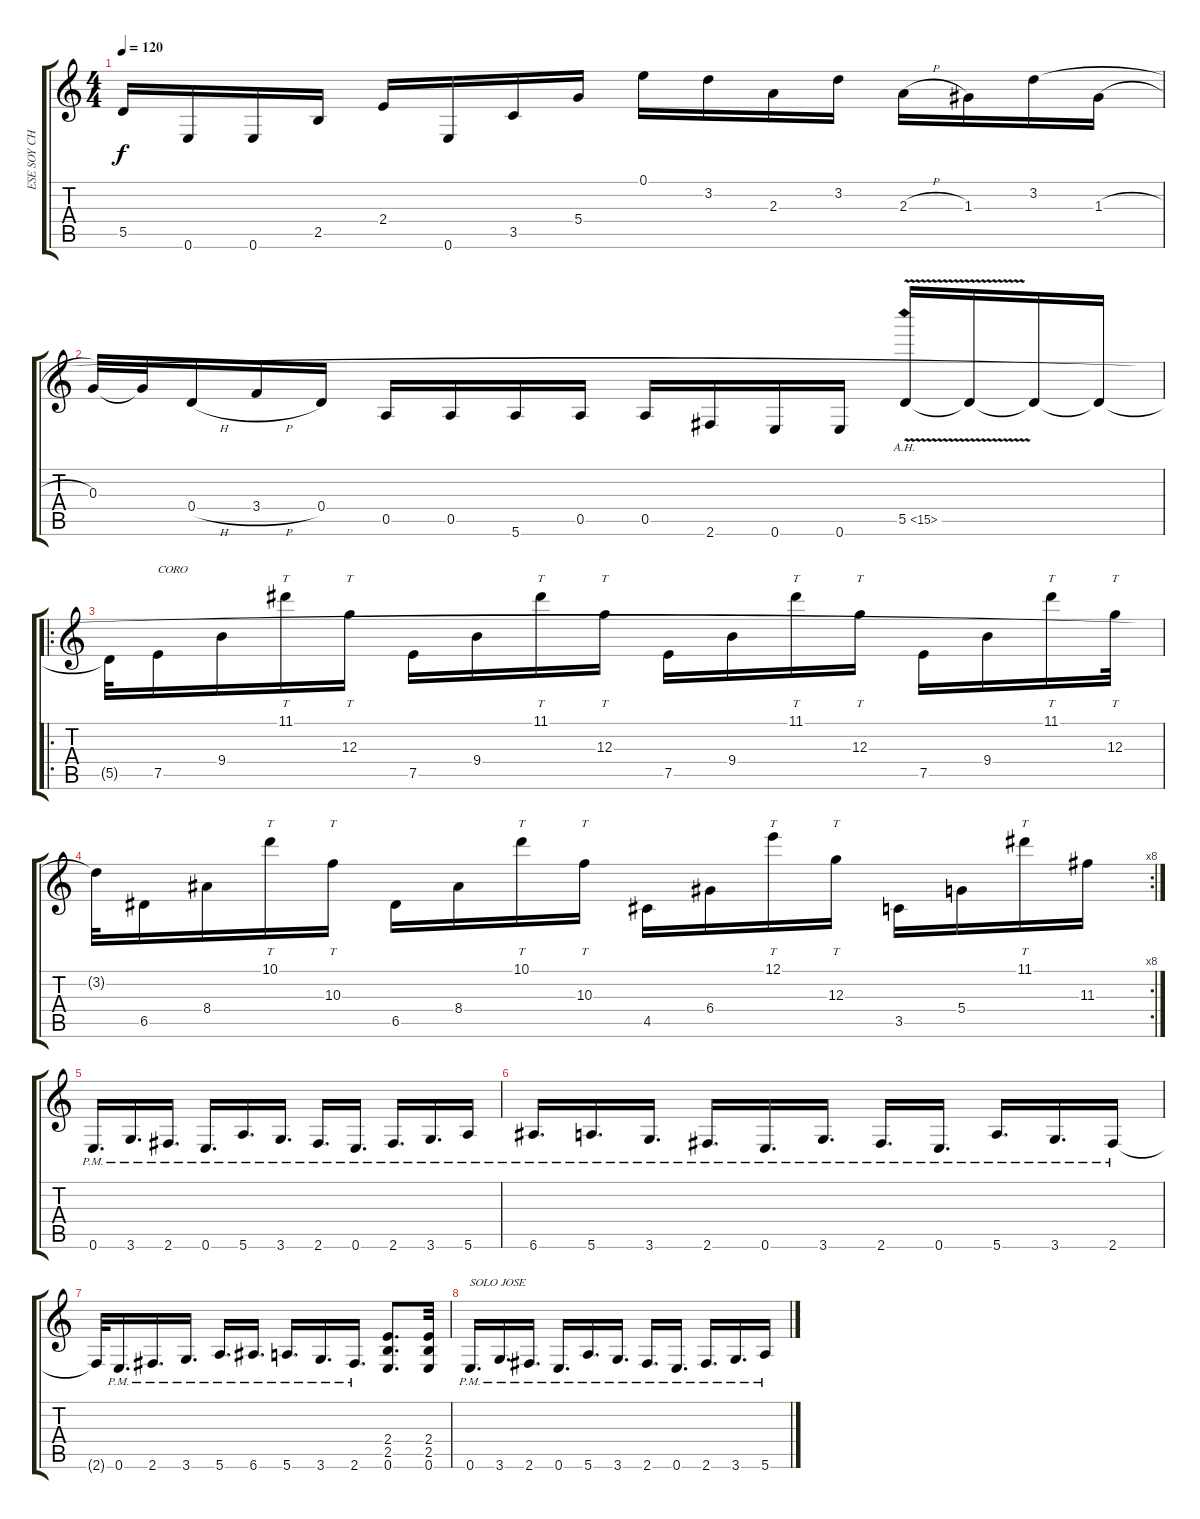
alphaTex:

\track ("ESE SOY CHOO" "ESE SOY CH") {instrument distortionguitar}
\staff {score tabs}
\tuning (E4 B3 G3 D3 A2 E2) {hide}
\ts (4 4)
\tempo 120
\clef g2
\ks c
5.5{t}.16{dy f} 0.6.16 0.6.16 2.5.16 2.4.16 0.6.16 3.5.16 5.4.16 0.1.16 3.2.16 2.3.16 3.2.16 2.3{h}.16 1.3.16 3.2.16 1.3{h}.16 |
0.3.32 0.3{t}.32 0.4{h}.16 3.4{h}.16 0.4.16 0.5.16 0.5.16 5.6.16 0.5.16 0.5.16 2.6.16 0.6.16 0.6.16 5.5{ah 10 v}.16 5.5{t}.16 5.5{t}.16 5.5{t}.16 |
\ro
5.5{t}.32 7.5.16{txt "CORO"} 9.4.16 11.1.16{tt} 12.3.16{tt} 7.5.16 9.4.16 11.1.16{tt} 12.3.16{tt} 7.5.16 9.4.16 11.1.16{tt} 12.3.16{tt} 7.5.16 9.4.16 11.1.16{tt} 12.3.32{tt} |
\rc 8
3.2{t}.32 6.5.16 8.4.16 10.1.16{tt} 10.3.16{tt} 6.5.16 8.4.16 10.1.16{tt} 10.3.16{tt} 4.5.16 6.4.16 12.1.16{tt} 12.3.16{tt} 3.5.16 5.4.16 11.1.16{tt} 11.3.16 |
0.6{pm}.16{d} 3.6{pm}.16{d} 2.6{pm}.16{d} 0.6{pm}.16{d} 5.6{pm}.16{d} 3.6{pm}.16{d} 2.6{pm}.16{d} 0.6{pm}.16{d} 2.6{pm}.16{d} 3.6{pm}.16{d} 5.6{pm}.16 |
6.6{pm}.16{d} 5.6{pm}.16{d} 3.6{pm}.16{d} 2.6{pm}.16{d} 0.6{pm}.16{d} 3.6{pm}.16{d} 2.6{pm}.16{d} 0.6{pm}.16{d} 5.6{pm}.16{d} 3.6{pm}.16{d} 2.6{pm}.16 |
2.6{t}.32 0.6{pm}.16{d} 2.6{pm}.16{d} 3.6{pm}.16{d} 5.6{pm}.16{d} 6.6{pm}.16{d} 5.6{pm}.16{d} 3.6{pm}.16{d} 2.6{pm}.16{d} (2.4 2.5 0.6).8{d} (2.4 2.5 0.6).32 |
0.6{pm}.16{d txt "SOLO JOSE"} 3.6{pm}.16{d} 2.6{pm}.16{d} 0.6{pm}.16{d} 5.6{pm}.16{d} 3.6{pm}.16{d} 2.6{pm}.16{d} 0.6{pm}.16{d} 2.6{pm}.16{d} 3.6{pm}.16{d} 5.6{pm}.16
